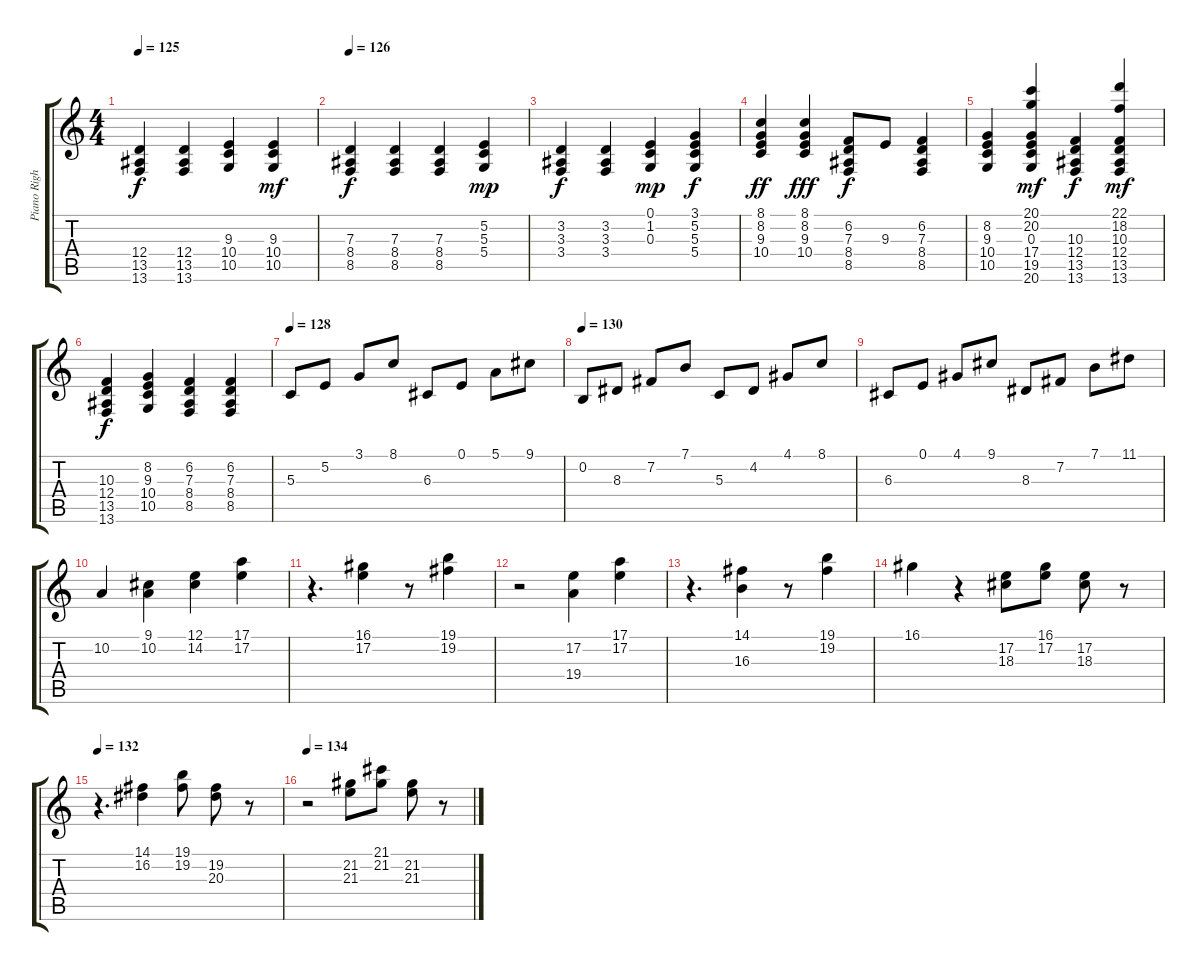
\track ("Piano Right Hand" "Piano Righ") {instrument acousticgrandpiano}
\staff {score tabs}
\tuning (E4 B3 G3 D3 A2 E2) {hide}
\ts (4 4)
\tempo 125
\clef g2
\ks c
(12.4 13.5 13.6).4{dy f} (12.4 13.5 13.6).4 (9.3 10.4 10.5).4 (9.3 10.4 10.5).4{dy mf} |
\tempo 126
(7.3 8.4 8.5).4{dy f} (7.3 8.4 8.5).4 (7.3 8.4 8.5).4 (5.2 5.3 5.4).4{dy mp} |
(3.2 3.3 3.4).4{dy f} (3.2 3.3 3.4).4 (0.1 1.2 0.3).4{dy mp} (3.1 5.2 5.3 5.4).4{dy f} |
(8.1 8.2 9.3 10.4).4{dy ff} (8.1 8.2 9.3 10.4).4{dy fff} (6.2 7.3 8.4 8.5).8{dy f} 9.3.8 (6.2 7.3 8.4 8.5).4 |
(8.2 9.3 10.4 10.5).4 (20.1 20.2 0.3 17.4 19.5 20.6).4{dy mf} (10.3 12.4 13.5 13.6).4{dy f} (22.1 18.2 10.3 12.4 13.5 13.6).4{dy mf} |
(10.3 12.4 13.5 13.6).4{dy f} (8.2 9.3 10.4 10.5).4 (6.2 7.3 8.4 8.5).4 (6.2 7.3 8.4 8.5).4 |
\tempo 128
5.3.8 5.2.8 3.1.8 8.1.8 6.3.8 0.1.8 5.1.8 9.1.8 |
\tempo 130
0.2.8 8.3.8 7.2.8 7.1.8 5.3.8 4.2.8 4.1.8 8.1.8 |
6.3.8 0.1.8 4.1.8 9.1.8 8.3.8 7.2.8 7.1.8 11.1.8 |
10.2.4 (9.1 10.2).4 (12.1 14.2).4 (17.1 17.2).4 |
r.4{d} (16.1 17.2).4 r.8 (19.1 19.2).4 |
r.2 (17.2 19.4).4 (17.1 17.2).4 |
r.4{d} (14.1 16.3).4 r.8 (19.1 19.2).4 |
16.1.4 r.4 (17.2 18.3).8 (16.1 17.2).8 (17.2 18.3).8 r.8 |
\tempo 132
r.4{d} (14.1 16.2).4 (19.1 19.2).8 (19.2 20.3).8 r.8 |
\tempo 134
r.2 (21.2 21.3).8 (21.1 21.2).8 (21.2 21.3).8 r.8
